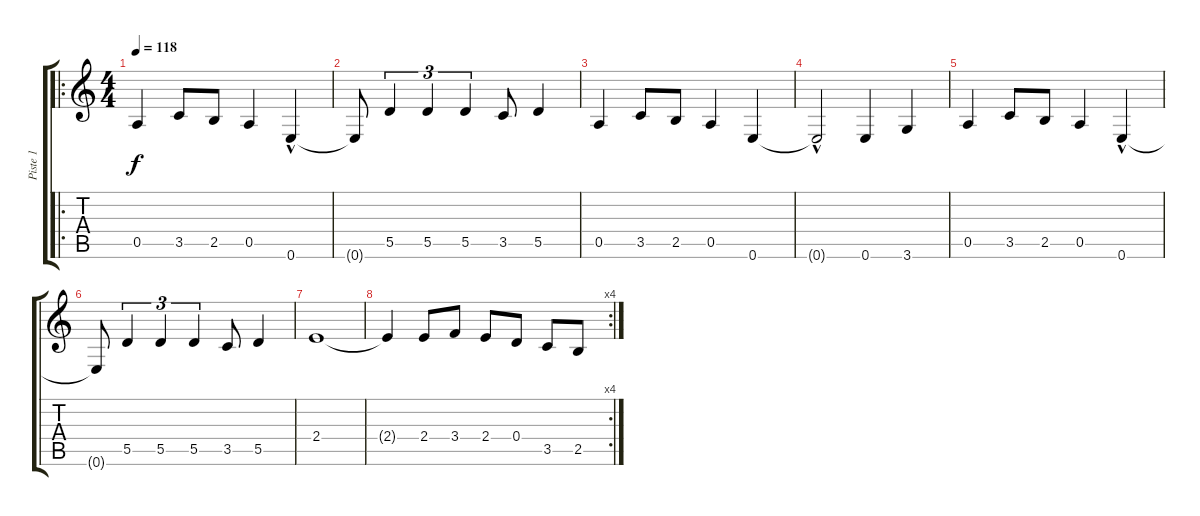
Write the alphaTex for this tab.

\track ("Piste 1" "Piste 1") {instrument electricbassfinger}
\staff {score tabs}
\tuning (E4 B3 G3 D3 A2 E2) {hide}
\ro
\ts (4 4)
\tempo 118
\clef g2
\ks c
0.5.4{dy f instrument electricbassfinger} 3.5.8 2.5.8 0.5.4 0.6{hac}.4 |
0.6{t}.8 5.5.4{tu (3 2)} 5.5.4{tu (3 2)} 5.5.4{tu (3 2)} 3.5.8 5.5.4 |
0.5.4 3.5.8 2.5.8 0.5.4 0.6.4 |
0.6{hac t}.2 0.6.4 3.6.4 |
0.5.4 3.5.8 2.5.8 0.5.4 0.6{hac}.4 |
0.6{t}.8 5.5.4{tu (3 2)} 5.5.4{tu (3 2)} 5.5.4{tu (3 2)} 3.5.8 5.5.4 |
2.4.1 |
\rc 4
2.4{t}.4 2.4.8 3.4.8 2.4.8 0.4.8 3.5.8 2.5.8
